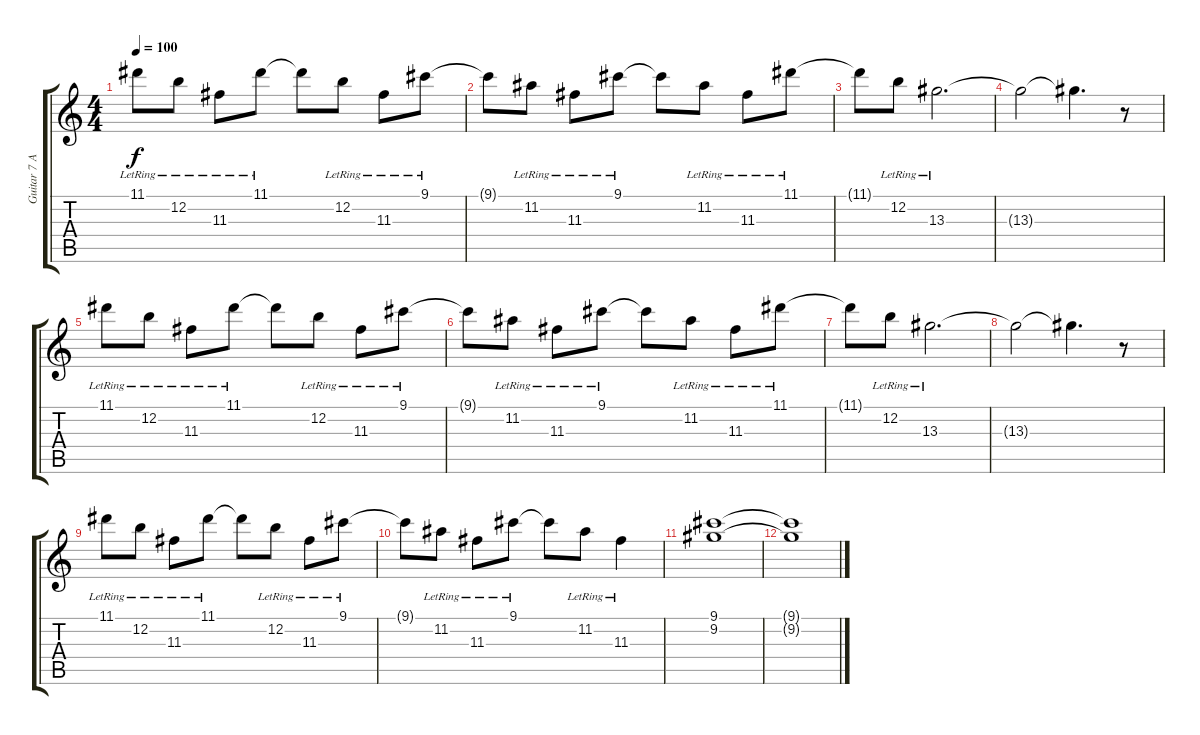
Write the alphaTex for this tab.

\track ("Guitar 7 A (Dist)" "Guitar 7 A") {instrument distortionguitar}
\staff {score tabs}
\tuning (E4 B3 G3 D3 A2 E2) {hide}
\ts (4 4)
\tempo 100
\clef g2
\ks c
11.1{lr}.8{dy f} 12.2{lr}.8 11.3{lr}.8 11.1{lr}.8 11.1{t}.8 12.2{lr}.8 11.3{lr}.8 9.1{lr}.8 |
9.1{t}.8 11.2{lr}.8 11.3{lr}.8 9.1{lr}.8 9.1{t}.8 11.2{lr}.8 11.3{lr}.8 11.1{lr}.8 |
11.1{t}.8 12.2{lr}.8 13.3{lr}.2{d} |
13.3{t}.2 13.3{t}.4{d} r.8 |
11.1{lr}.8 12.2{lr}.8 11.3{lr}.8 11.1{lr}.8 11.1{t}.8 12.2{lr}.8 11.3{lr}.8 9.1{lr}.8 |
9.1{t}.8 11.2{lr}.8 11.3{lr}.8 9.1{lr}.8 9.1{t}.8 11.2{lr}.8 11.3{lr}.8 11.1{lr}.8 |
11.1{t}.8 12.2{lr}.8 13.3{lr}.2{d} |
13.3{t}.2 13.3{t}.4{d} r.8 |
11.1{lr}.8 12.2{lr}.8 11.3{lr}.8 11.1{lr}.8 11.1{t}.8 12.2{lr}.8 11.3{lr}.8 9.1{lr}.8 |
9.1{t}.8 11.2{lr}.8 11.3{lr}.8 9.1{lr}.8 9.1{t}.8 11.2{lr}.8 11.3{lr}.4 |
(9.1 9.2).1 |
(9.1{t} 9.2{t}).1
